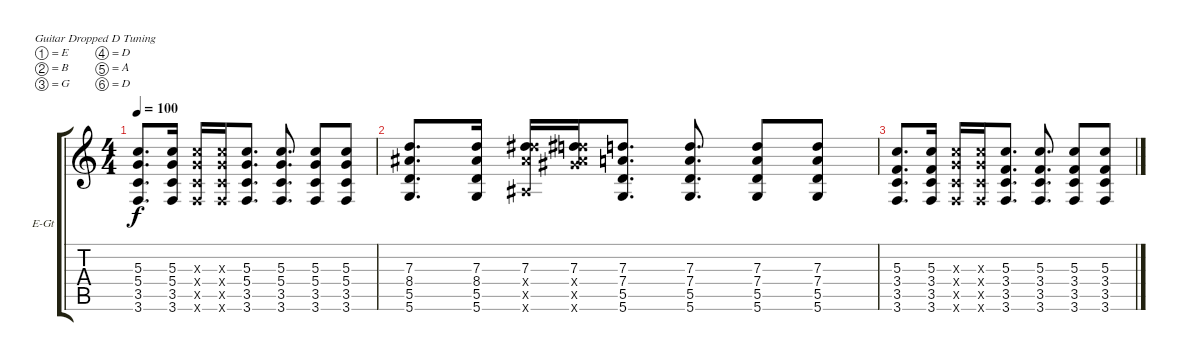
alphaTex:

\bracketExtendMode groupsimilarinstruments
\firstSystemTrackNameOrientation horizontal
\otherSystemsTrackNameOrientation horizontal
\track ("Dusty" "E-Gt") {instrument overdrivenguitar}
\staff {score tabs}
\tuning (E4 B3 G3 D3 A2 D2)
\ts (4 4)
\tempo 100
\clef g2
\ks c
(5.3 5.4 3.5 3.6).8{d dy f} (5.3 5.4 3.5 3.6).16 (5.3{x} 5.4{x} 3.5{x} 3.6{x}).16 (5.3{x} 5.4{x} 3.5{x} 3.6{x}).16 (5.3 5.4 3.5 3.6).8{d} (5.3 5.4 3.5 3.6).8{d} (5.3 5.4 3.5 3.6).8 (5.3 5.4 3.5 3.6).8 |
(7.3 8.4 5.5 5.6).8{d} (7.3 8.4 5.5 5.6).16 (7.3 8.4{x} 18.5{x} 8.6{x}).16 (7.3 8.4{x} 18.5{x} 18.6{x}).16 (7.3 7.4 5.5 5.6).8{d} (7.3 7.4 5.5 5.6).8{d} (7.3 7.4 5.5 5.6).8 (7.3 7.4 5.5 5.6).8 |
(5.3 3.4 3.5 3.6).8{d} (5.3 3.4 3.5 3.6).16 (5.3{x} 5.4{x} 3.5{x} 3.6{x}).16 (5.3{x} 5.4{x} 3.5{x} 3.6{x}).16 (5.3 3.4 3.5 3.6).8{d} (5.3 3.4 3.5 3.6).8{d} (5.3 3.4 3.5 3.6).8 (5.3 3.4 3.5 3.6).8
